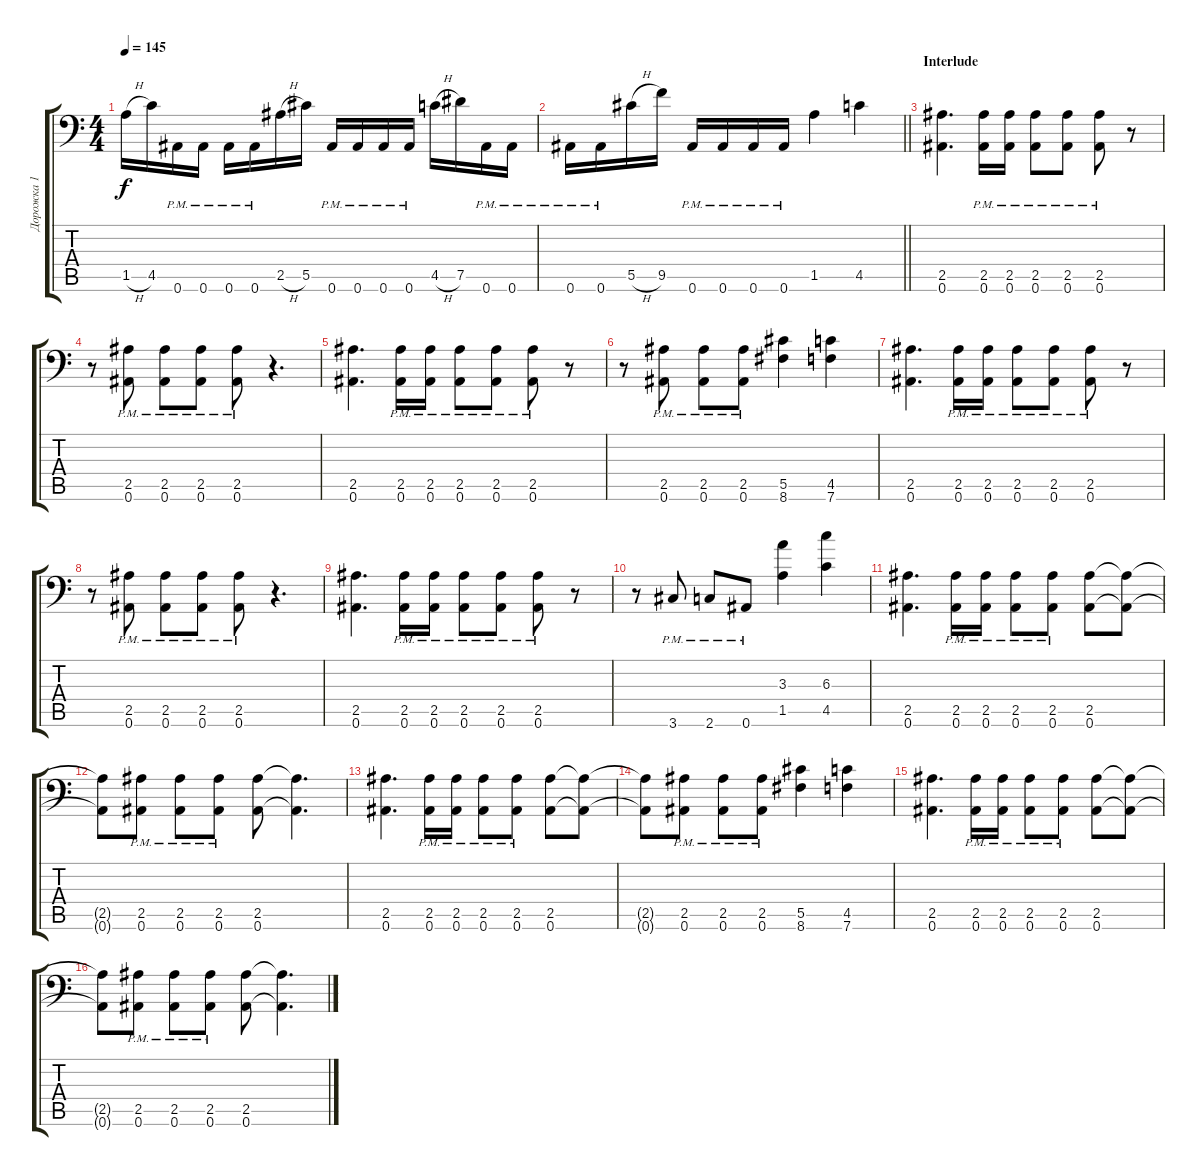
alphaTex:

\track ("Дорожка 1" "Дорожка 1") {instrument distortionguitar}
\staff {score tabs}
\tuning (Eb4 Bb3 Gb3 Db3 Ab2 Bb1) {hide}
\ts (4 4)
\tempo 145
\clef f4
\ks c
1.5{h}.16{dy f} 4.5.16 0.6{pm}.16 0.6{pm}.16 0.6{pm}.16 0.6{pm}.16 2.5{h}.16 5.5.16 0.6{pm}.16 0.6{pm}.16 0.6{pm}.16 0.6{pm}.16 4.5{h}.16 7.5.16 0.6{pm}.16 0.6{pm}.16 |
\barLineRight lightlight
0.6{pm}.16 0.6{pm}.16 5.5{h}.16 9.5.16 0.6{pm}.16 0.6{pm}.16 0.6{pm}.16 0.6{pm}.16 1.5.4 4.5.4 |
\section ("" "Interlude")
(2.5 0.6).4{d} (2.5{pm} 0.6{pm}).16 (2.5{pm} 0.6{pm}).16 (2.5{pm} 0.6{pm}).8 (2.5{pm} 0.6{pm}).8 (2.5{pm} 0.6{pm}).8 r.8 |
r.8 (2.5{pm} 0.6{pm}).8 (2.5{pm} 0.6{pm}).8 (2.5{pm} 0.6{pm}).8 (2.5{pm} 0.6{pm}).8 r.4{d} |
(2.5 0.6).4{d} (2.5{pm} 0.6{pm}).16 (2.5{pm} 0.6{pm}).16 (2.5{pm} 0.6{pm}).8 (2.5{pm} 0.6{pm}).8 (2.5{pm} 0.6{pm}).8 r.8 |
r.8 (2.5{pm} 0.6{pm}).8 (2.5{pm} 0.6{pm}).8 (2.5{pm} 0.6{pm}).8 (5.5 8.6).4 (4.5 7.6).4 |
(2.5 0.6).4{d} (2.5{pm} 0.6{pm}).16 (2.5{pm} 0.6{pm}).16 (2.5{pm} 0.6{pm}).8 (2.5{pm} 0.6{pm}).8 (2.5{pm} 0.6{pm}).8 r.8 |
r.8 (2.5{pm} 0.6{pm}).8 (2.5{pm} 0.6{pm}).8 (2.5{pm} 0.6{pm}).8 (2.5{pm} 0.6{pm}).8 r.4{d} |
(2.5 0.6).4{d} (2.5{pm} 0.6{pm}).16 (2.5{pm} 0.6{pm}).16 (2.5{pm} 0.6{pm}).8 (2.5{pm} 0.6{pm}).8 (2.5{pm} 0.6{pm}).8 r.8 |
r.8 3.6{pm}.8 2.6{pm}.8 0.6{pm}.8 (3.3 1.5).4 (6.3 4.5).4 |
(2.5 0.6).4{d} (2.5{pm} 0.6{pm}).16 (2.5{pm} 0.6{pm}).16 (2.5{pm} 0.6{pm}).8 (2.5{pm} 0.6{pm}).8 (2.5 0.6).8 (2.5{t} 0.6{t}).8 |
(2.5{t} 0.6{t}).8 (2.5{pm} 0.6{pm}).8 (2.5{pm} 0.6{pm}).8 (2.5{pm} 0.6{pm}).8 (2.5 0.6).8 (2.5{t} 0.6{t}).4{d} |
(2.5 0.6).4{d} (2.5{pm} 0.6{pm}).16 (2.5{pm} 0.6{pm}).16 (2.5{pm} 0.6{pm}).8 (2.5{pm} 0.6{pm}).8 (2.5 0.6).8 (2.5{t} 0.6{t}).8 |
(2.5{t} 0.6{t}).8 (2.5{pm} 0.6{pm}).8 (2.5{pm} 0.6{pm}).8 (2.5{pm} 0.6{pm}).8 (5.5 8.6).4 (4.5 7.6).4 |
(2.5 0.6).4{d} (2.5{pm} 0.6{pm}).16 (2.5{pm} 0.6{pm}).16 (2.5{pm} 0.6{pm}).8 (2.5{pm} 0.6{pm}).8 (2.5 0.6).8 (2.5{t} 0.6{t}).8 |
(2.5{t} 0.6{t}).8 (2.5{pm} 0.6{pm}).8 (2.5{pm} 0.6{pm}).8 (2.5{pm} 0.6{pm}).8 (2.5 0.6).8 (2.5{t} 0.6{t}).4{d}
